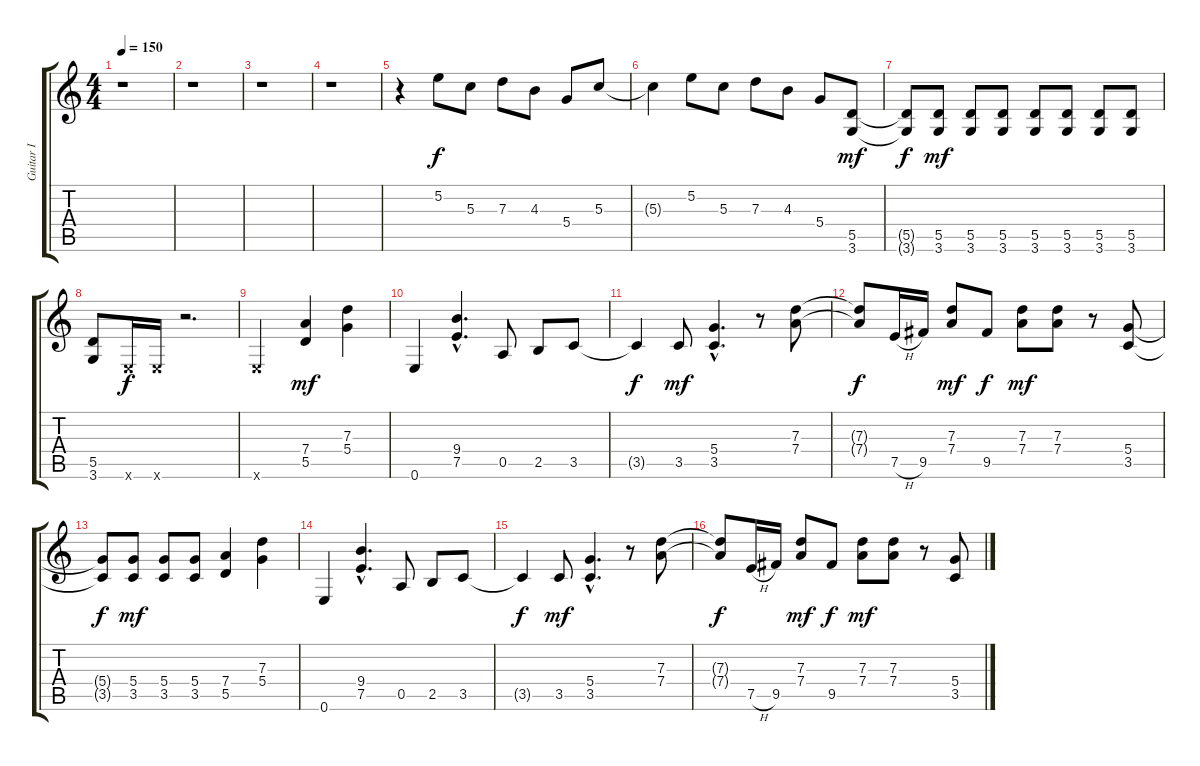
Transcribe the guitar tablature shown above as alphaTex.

\track ("Guitar I" "Guitar I") {instrument distortionguitar}
\staff {score tabs}
\tuning (E4 B3 G3 D3 A2 E2) {hide}
\ts (4 4)
\tempo 150
\clef g2
\ks c
r.1{dy f} |
r.1 |
r.1 |
r.1 |
r.4 5.2.8 5.3.8 7.3.8 4.3.8 5.4.8 5.3.8 |
5.3{t}.4 5.2.8 5.3.8 7.3.8 4.3.8 5.4.8 (5.5 3.6).8{dy mf} |
(5.5{t} 3.6{t}).8{dy f} (5.5 3.6).8{dy mf} (5.5 3.6).8 (5.5 3.6).8 (5.5 3.6).8 (5.5 3.6).8 (5.5 3.6).8 (5.5 3.6).8 |
(5.5 3.6).8 0.6{x}.16{dy f} 0.6{x}.16 r.2{d} |
0.6{x}.2 (7.4 5.5).4{dy mf} (7.3 5.4).4 |
0.6.4 (9.4{hac} 7.5{hac}).4{d} 0.5.8 2.5.8 3.5.8 |
3.5{t}.4{dy f} 3.5.8{dy mf} (5.4{hac} 3.5{hac}).4{d} r.8 (7.3 7.4).8 |
(7.3{t} 7.4{t}).8{dy f} 7.5{h}.16 9.5.16 (7.3 7.4).8{dy mf} 9.5.8{dy f} (7.3 7.4).8{dy mf} (7.3 7.4).8 r.8 (5.4 3.5).8 |
(5.4{t} 3.5{t}).8{dy f} (5.4 3.5).8{dy mf} (5.4 3.5).8 (5.4 3.5).8 (7.4 5.5).4 (7.3 5.4).4 |
0.6.4 (9.4{hac} 7.5{hac}).4{d} 0.5.8 2.5.8 3.5.8 |
3.5{t}.4{dy f} 3.5.8{dy mf} (5.4{hac} 3.5{hac}).4{d} r.8 (7.3 7.4).8 |
(7.3{t} 7.4{t}).8{dy f} 7.5{h}.16 9.5.16 (7.3 7.4).8{dy mf} 9.5.8{dy f} (7.3 7.4).8{dy mf} (7.3 7.4).8 r.8 (5.4 3.5).8
